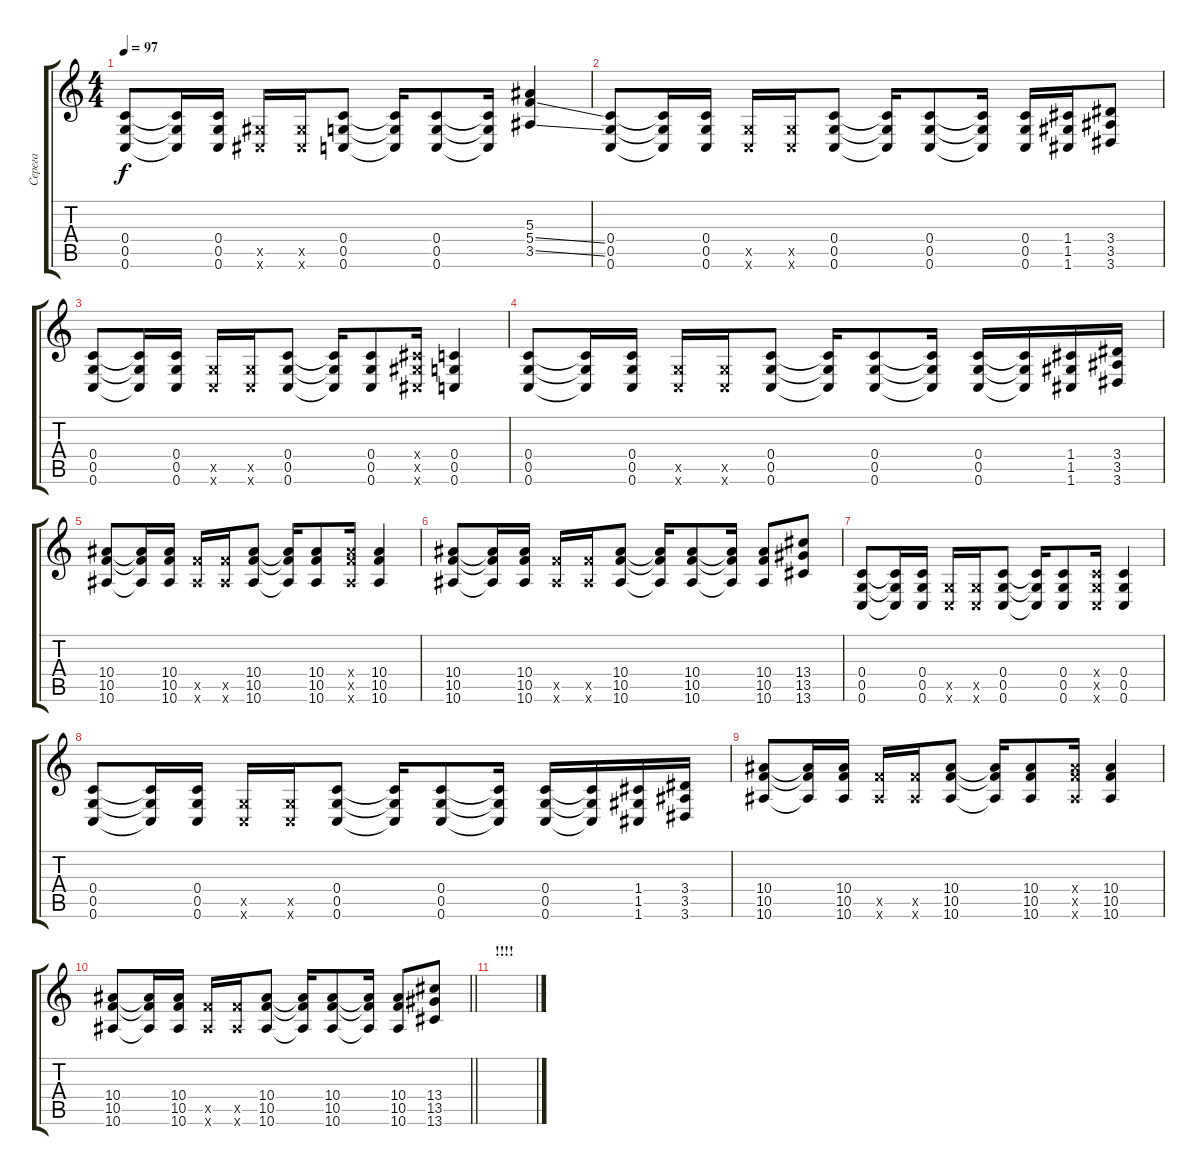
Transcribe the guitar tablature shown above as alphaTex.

\track ("Серега" "Серега") {instrument distortionguitar}
\staff {score tabs}
\tuning (D4 A3 F3 C3 G2 C2) {hide}
\ts (4 4)
\tempo 97
\clef g2
\ks c
(0.4 0.5 0.6).8{dy f} (0.4{t} 0.5{t} 0.6{t}).16 (0.4 0.5 0.6).16 (1.5{x} 1.6{x}).16 (1.5{x} 1.6{x}).16 (0.4 0.5 0.6).8 (0.4{t} 0.5{t} 0.6{t}).16 (0.4 0.5 0.6).8 (0.4{t} 0.5{t} 0.6{t}).16 (5.3 5.4{ss} 3.5{ss}).4 |
(0.4 0.5 0.6).8 (0.4{t} 0.5{t} 0.6{t}).16 (0.4 0.5 0.6).16 (0.5{x} 0.6{x}).16 (0.5{x} 0.6{x}).16 (0.4 0.5 0.6).8 (0.4{t} 0.5{t} 0.6{t}).16 (0.4 0.5 0.6).8 (0.4{t} 0.5{t} 0.6{t}).16 (0.4 0.5 0.6).16 (1.4 1.5 1.6).16 (3.4 3.5 3.6).8 |
(0.4 0.5 0.6).8 (0.4{t} 0.5{t} 0.6{t}).16 (0.4 0.5 0.6).16 (0.5{x} 0.6{x}).16 (0.5{x} 0.6{x}).16 (0.4 0.5 0.6).8 (0.4{t} 0.5{t} 0.6{t}).16 (0.4 0.5 0.6).8 (1.4{x} 1.5{x} 1.6{x}).16 (0.4 0.5 0.6).4 |
(0.4 0.5 0.6).8 (0.4{t} 0.5{t} 0.6{t}).16 (0.4 0.5 0.6).16 (0.5{x} 0.6{x}).16 (0.5{x} 0.6{x}).16 (0.4 0.5 0.6).8 (0.4{t} 0.5{t} 0.6{t}).16 (0.4 0.5 0.6).8 (0.4{t} 0.5{t} 0.6{t}).16 (0.4 0.5 0.6).16 (0.4{t} 0.5{t} 0.6{t}).16 (1.4 1.5 1.6).16 (3.4 3.5 3.6).16 |
(10.4 10.5 10.6).8 (10.4{t} 10.5{t} 10.6{t}).16 (10.4 10.5 10.6).16 (10.5{x} 10.6{x}).16 (10.5{x} 10.6{x}).16 (10.4 10.5 10.6).8 (10.4{t} 10.5{t} 10.6{t}).16 (10.4 10.5 10.6).8 (10.4{x} 10.5{x} 10.6{x}).16 (10.4 10.5 10.6).4 |
(10.4 10.5 10.6).8 (10.4{t} 10.5{t} 10.6{t}).16 (10.4 10.5 10.6).16 (10.5{x} 10.6{x}).16 (10.5{x} 10.6{x}).16 (10.4 10.5 10.6).8 (10.4{t} 10.5{t} 10.6{t}).16 (10.4 10.5 10.6).8 (10.4{t} 10.5{t} 10.6{t}).16 (10.4 10.5 10.6).8 (13.4 13.5 13.6).8 |
(0.4 0.5 0.6).8 (0.4{t} 0.5{t} 0.6{t}).16 (0.4 0.5 0.6).16 (0.5{x} 0.6{x}).16 (0.5{x} 0.6{x}).16 (0.4 0.5 0.6).8 (0.4{t} 0.5{t} 0.6{t}).16 (0.4 0.5 0.6).8 (0.4{x} 0.5{x} 0.6{x}).16 (0.4 0.5 0.6).4 |
(0.4 0.5 0.6).8 (0.4{t} 0.5{t} 0.6{t}).16 (0.4 0.5 0.6).16 (0.5{x} 0.6{x}).16 (0.5{x} 0.6{x}).16 (0.4 0.5 0.6).8 (0.4{t} 0.5{t} 0.6{t}).16 (0.4 0.5 0.6).8 (0.4{t} 0.5{t} 0.6{t}).16 (0.4 0.5 0.6).16 (0.4{t} 0.5{t} 0.6{t}).16 (1.4 1.5 1.6).16 (3.4 3.5 3.6).16 |
(10.4 10.5 10.6).8 (10.4{t} 10.5{t} 10.6{t}).16 (10.4 10.5 10.6).16 (10.5{x} 10.6{x}).16 (10.5{x} 10.6{x}).16 (10.4 10.5 10.6).8 (10.4{t} 10.5{t} 10.6{t}).16 (10.4 10.5 10.6).8 (10.4{x} 10.5{x} 10.6{x}).16 (10.4 10.5 10.6).4 |
\barLineRight lightlight
(10.4 10.5 10.6).8 (10.4{t} 10.5{t} 10.6{t}).16 (10.4 10.5 10.6).16 (10.5{x} 10.6{x}).16 (10.5{x} 10.6{x}).16 (10.4 10.5 10.6).8 (10.4{t} 10.5{t} 10.6{t}).16 (10.4 10.5 10.6).8 (10.4{t} 10.5{t} 10.6{t}).16 (10.4 10.5 10.6).8 (13.4 13.5 13.6).8 |
\section ("" "!!!!")
